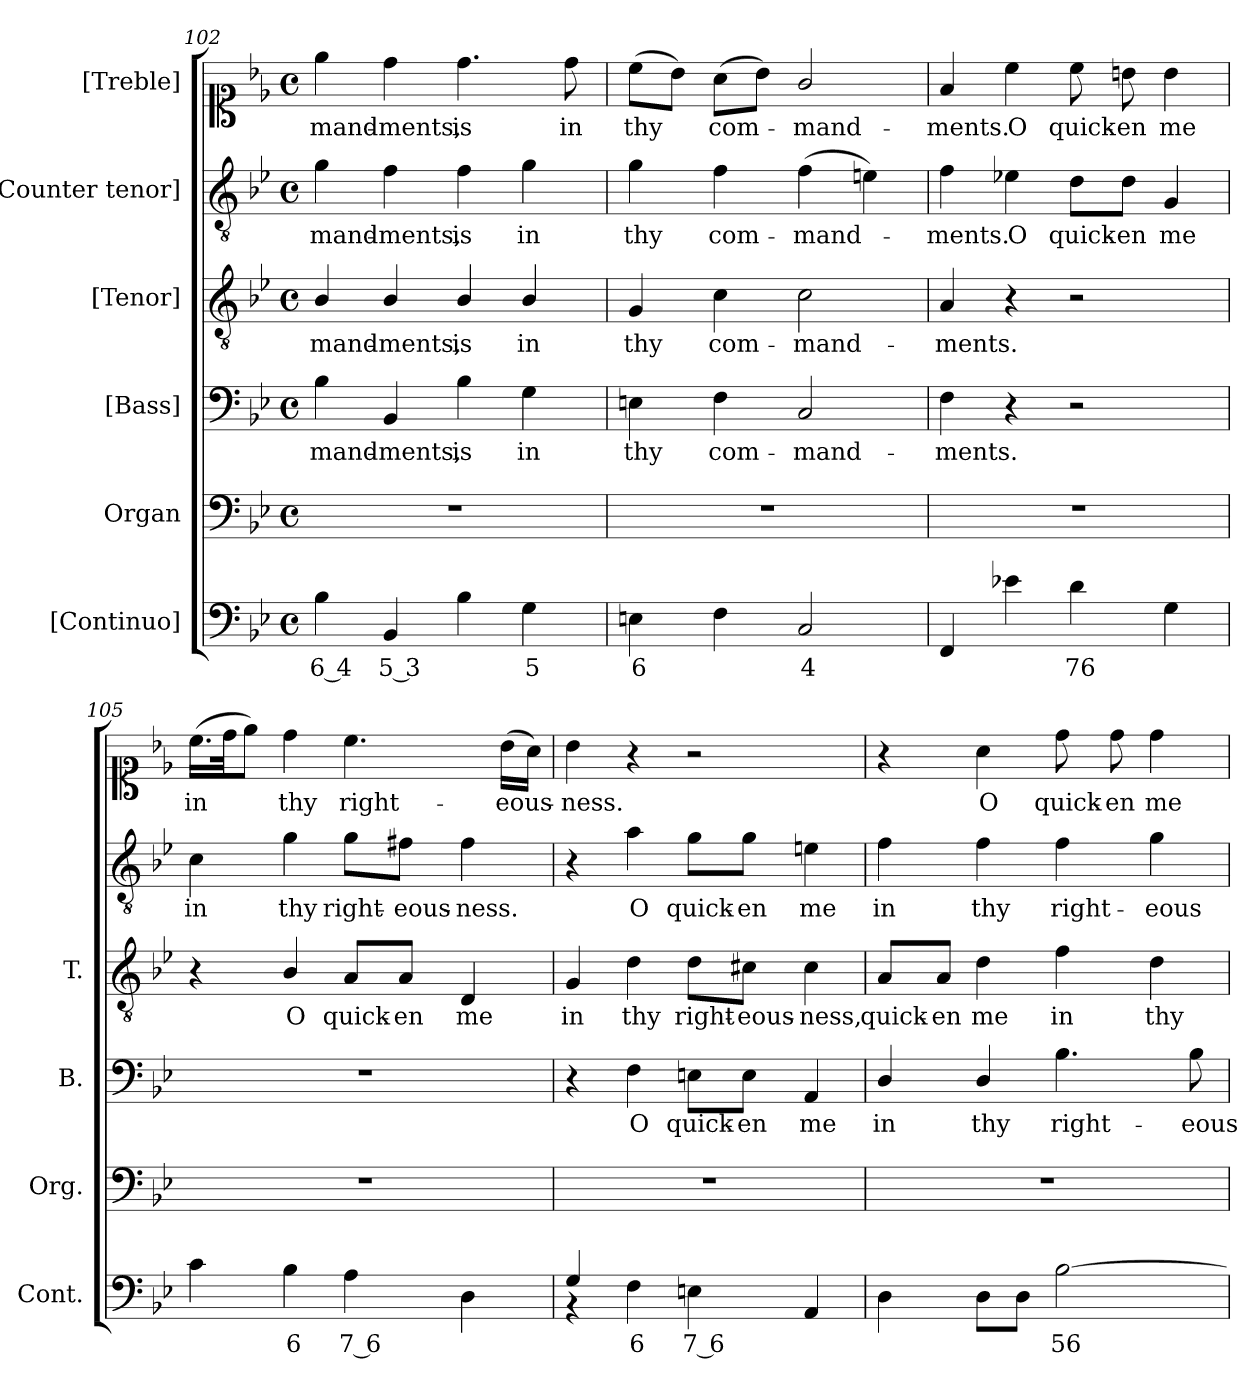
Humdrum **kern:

**kern	**text	**kern	**kern	**text	**kern	**text	**kern	**text	**kern	**text
*part6	*part6	*part5	*part4	*part4	*part3	*part3	*part2	*part2	*part1	*part1
*staff6	*staff6	*staff5	*staff4	*staff4	*staff3	*staff3	*staff2	*staff2	*staff1	*staff1
*I"[Continuo]	*	*I"Organ	*I"[Bass]	*	*I"[Tenor]	*	*I"[Counter tenor]	*	*I"[Treble]	*
*I'Cont.	*	*I'Org.	*I'B.	*	*I'T.	*	*	*	*	*
*clefF4	*	*clefF4	*clefF4	*	*clefGv2	*	*clefGv2	*	*clefC1	*
*	*	*	*	*	*ITrd7c12	*	*ITrd7c12	*	*	*
*k[b-e-]	*	*k[b-e-]	*k[b-e-]	*	*k[b-e-]	*	*k[b-e-]	*	*k[b-e-]	*
*B-:	*	*B-:	*B-:	*	*B-:	*	*B-:	*	*B-:	*
*M4/4	*	*M4/4	*M4/4	*	*M4/4	*	*M4/4	*	*M4/4	*
*met(c)	*	*met(c)	*met(c)	*	*met(c)	*	*met(c)	*	*met(c)	*
=102	=102	=102	=102	=102	=102	=102	=102	=102	=102	=102
!	!LO:LY:b:color=#000000	!	!	!	!	!	!	!	!	!
!	!	!	!	!LO:LY:b:color=#000000	!	!	!	!	!	!
!	!	!	!	!	!	!LO:LY:b:color=#000000	!	!	!	!
!	!	!	!	!	!	!	!	!LO:LY:b:color=#000000	!	!
!	!	!	!	!	!	!	!	!	!	!LO:LY:b:color=#000000
4B-i\	6 4	1r	4B-i\	-mand-	4BB-i/	-mand-	4Gi\	-mand-	4ee-i\	-mand-
!	!LO:LY:b:color=#000000	!	!	!	!	!	!	!	!	!
!	!	!	!	!LO:LY:b:color=#000000	!	!	!	!	!	!
!	!	!	!	!	!	!LO:LY:b:color=#000000	!	!	!	!
!	!	!	!	!	!	!	!	!LO:LY:b:color=#000000	!	!
!	!	!	!	!	!	!	!	!	!	!LO:LY:b:color=#000000
4BB-i/	5 3	.	4BB-i/	-ments,	4BB-i/	-ments,	4Fi\	-ments,	4ddi\	-ments,
!	!	!	!	!LO:LY:b:color=#000000	!	!	!	!	!	!
!	!	!	!	!	!	!LO:LY:b:color=#000000	!	!	!	!
!	!	!	!	!	!	!	!	!LO:LY:b:color=#000000	!	!
!	!	!	!	!	!	!	!	!	!	!LO:LY:b:color=#000000
4B-i\	.	.	4B-i\	is	4BB-i/	is	4Fi\	is	4.ddi\	is
!	!LO:LY:b:color=#000000	!	!	!	!	!	!	!	!	!
!	!	!	!	!LO:LY:b:color=#000000	!	!	!	!	!	!
!	!	!	!	!	!	!LO:LY:b:color=#000000	!	!	!	!
!	!	!	!	!	!	!	!	!LO:LY:b:color=#000000	!	!
4Gi\	5	.	4Gi\	in	4BB-i/	in	4Gi\	in	.	.
!	!	!	!	!	!	!	!	!	!	!LO:LY:b:color=#000000
.	.	.	.	.	.	.	.	.	8ddi\	in
=103	=103	=103	=103	=103	=103	=103	=103	=103	=103	=103
!	!LO:LY:b:color=#000000	!	!	!	!	!	!	!	!	!
!	!	!	!	!LO:LY:b:color=#000000	!	!	!	!	!	!
!	!	!	!	!	!	!LO:LY:b:color=#000000	!	!	!	!
!	!	!	!	!	!	!	!	!LO:LY:b:color=#000000	!	!
!	!	!	!	!	!	!	!	!	!	!LO:LY:b:color=#000000
4Eni\	6	1r	4Eni\	thy	4GGi/	thy	4Gi\	thy	(8cci\L	thy
.	.	.	.	.	.	.	.	.	8b-i\J)	.
!	!	!	!	!LO:LY:b:color=#000000	!	!	!	!	!	!
!	!	!	!	!	!	!LO:LY:b:color=#000000	!	!	!	!
!	!	!	!	!	!	!	!	!LO:LY:b:color=#000000	!	!
!	!	!	!	!	!	!	!	!	!	!LO:LY:b:color=#000000
4Fi\	.	.	4Fi\	com-	4Ci\	com-	4Fi\	com-	(8ai\L	com-
.	.	.	.	.	.	.	.	.	8b-i\J)	.
!	!LO:LY:b:color=#000000	!	!	!	!	!	!	!	!	!
!	!	!	!	!LO:LY:b:color=#000000	!	!	!	!	!	!
!	!	!	!	!	!	!LO:LY:b:color=#000000	!	!	!	!
!	!	!	!	!	!	!	!	!LO:LY:b:color=#000000	!	!
!	!	!	!	!	!	!	!	!	!	!LO:LY:b:color=#000000
2Ci/	4	.	2Ci/	-mand-	2Ci\	-mand-	(4Fi\	-mand-	2gi/	-mand-
.	.	.	.	.	.	.	4Eni\)	.	.	.
!!LO:LB:g=z
=104	=104	=104	=104	=104	=104	=104	=104	=104	=104	=104
!	!	!	!	!LO:LY:b:color=#000000	!	!	!	!	!	!
!	!	!	!	!	!	!LO:LY:b:color=#000000	!	!	!	!
!	!	!	!	!	!	!	!	!LO:LY:b:color=#000000	!	!
!	!	!	!	!	!	!	!	!	!	!LO:LY:b:color=#000000
4FFi/	.	1r	4Fi\	-ments.	4AAi/	-ments.	4Fi\	-ments.	4fi/	-ments.
!	!	!	!	!	!	!	!	!LO:LY:b:color=#000000	!	!
!	!	!	!	!	!	!	!	!	!	!LO:LY:b:color=#000000
4e-Xi\	.	.	4r	.	4r	.	4E-Xi\	O	4cci\	O
!	!LO:LY:b:color=#000000	!	!	!	!	!	!	!	!	!
!	!	!	!	!	!	!	!	!LO:LY:b:color=#000000	!	!
!	!	!	!	!	!	!	!	!	!	!LO:LY:b:color=#000000
4di\	76	.	2r	.	2r	.	8Di\L	quick-	8cci\	quick-
!	!	!	!	!	!	!	!	!LO:LY:b:color=#000000	!	!
!	!	!	!	!	!	!	!	!	!	!LO:LY:b:color=#000000
.	.	.	.	.	.	.	8Di\J	-en	8bni\	-en
!	!	!	!	!	!	!	!	!LO:LY:b:color=#000000	!	!
!	!	!	!	!	!	!	!	!	!	!LO:LY:b:color=#000000
4Gi\	.	.	.	.	.	.	4GGi/	me	4bi\	me
=105	=105	=105	=105	=105	=105	=105	=105	=105	=105	=105
!	!	!	!	!	!	!	!	!LO:LY:b:color=#000000	!	!
!	!	!	!	!	!	!	!	!	!	!LO:LY:b:color=#000000
4ci\	.	1r	1r	.	4r	.	4Ci\	in	(16.cci\LL	in
.	.	.	.	.	.	.	.	.	32ddi\Jk	.
.	.	.	.	.	.	.	.	.	8ee-i\J)	.
!	!LO:LY:b:color=#000000	!	!	!	!	!	!	!	!	!
!	!	!	!	!	!	!LO:LY:b:color=#000000	!	!	!	!
!	!	!	!	!	!	!	!	!LO:LY:b:color=#000000	!	!
!	!	!	!	!	!	!	!	!	!	!LO:LY:b:color=#000000
4B-i\	6	.	.	.	4BB-i/	O	4Gi\	thy	4ddi\	thy
!	!LO:LY:b:color=#000000	!	!	!	!	!	!	!	!	!
!	!	!	!	!	!	!LO:LY:b:color=#000000	!	!	!	!
!	!	!	!	!	!	!	!	!LO:LY:b:color=#000000	!	!
!	!	!	!	!	!	!	!	!	!	!LO:LY:b:color=#000000
4Ai\	7 6	.	.	.	8AAi/L	quick-	8Gi\L	right-	4.cci\	right-
!	!	!	!	!	!	!LO:LY:b:color=#000000	!	!	!	!
!	!	!	!	!	!	!	!	!LO:LY:b:color=#000000	!	!
.	.	.	.	.	8AAi/J	-en	8F#Xi\J	-eous-	.	.
!	!	!	!	!	!	!LO:LY:b:color=#000000	!	!	!	!
!	!	!	!	!	!	!	!	!LO:LY:b:color=#000000	!	!
4Di\	.	.	.	.	4DDi/	me	4F#i\	-ness.	.	.
!	!	!	!	!	!	!	!	!	!	!LO:LY:b:color=#000000
.	.	.	.	.	.	.	.	.	(16b-i\LL	-eous-
.	.	.	.	.	.	.	.	.	16ai\JJ)	.
=106	=106	=106	=106	=106	=106	=106	=106	=106	=106	=106
*^	*	*	*	*	*	*	*	*	*	*
!	!	!	!	!	!	!	!LO:LY:b:color=#000000	!	!	!	!
!	!	!	!	!	!	!	!	!	!	!	!LO:LY:b:color=#000000
4Gi/	4r	.	1r	4r	.	4GGi/	in	4r	.	4b-i\	-ness.
!	!	!LO:LY:b:color=#000000	!	!	!	!	!	!	!	!	!
!	!	!	!	!	!LO:LY:b:color=#000000	!	!	!	!	!	!
!	!	!	!	!	!	!	!LO:LY:b:color=#000000	!	!	!	!
!	!	!	!	!	!	!	!	!	!LO:LY:b:color=#000000	!	!
4ryy	4Fi\	6	.	4Fi\	O	4Di\	thy	4Ai\	O	4r	.
!	!	!LO:LY:b:color=#000000	!	!	!	!	!	!	!	!	!
!	!	!	!	!	!LO:LY:b:color=#000000	!	!	!	!	!	!
!	!	!	!	!	!	!	!LO:LY:b:color=#000000	!	!	!	!
!	!	!	!	!	!	!	!	!	!LO:LY:b:color=#000000	!	!
2ryy	4Eni\	7 6	.	8Eni\L	quick-	8Di\L	right-	8Gi\L	quick-	2r	.
!	!	!	!	!	!LO:LY:b:color=#000000	!	!	!	!	!	!
!	!	!	!	!	!	!	!LO:LY:b:color=#000000	!	!	!	!
!	!	!	!	!	!	!	!	!	!LO:LY:b:color=#000000	!	!
.	.	.	.	8Ei\J	-en	8C#Xi\J	-eous-	8Gi\J	-en	.	.
!	!	!	!	!	!LO:LY:b:color=#000000	!	!	!	!	!	!
!	!	!	!	!	!	!	!LO:LY:b:color=#000000	!	!	!	!
!	!	!	!	!	!	!	!	!	!LO:LY:b:color=#000000	!	!
.	4AAi/	.	.	4AAi/	me	4C#i\	-ness,	4Eni\	me	.	.
*v	*v	*	*	*	*	*	*	*	*	*	*
=107	=107	=107	=107	=107	=107	=107	=107	=107	=107	=107
*^	*	*	*	*	*	*	*	*	*	*
!	!	!	!	!	!LO:LY:b:color=#000000	!	!	!	!	!	!
*v	*v	*	*	*	*	*	*	*	*	*	*
*^	*	*	*	*	*	*	*	*	*	*
!	!	!	!	!	!	!	!LO:LY:b:color=#000000	!	!	!	!
*v	*v	*	*	*	*	*	*	*	*	*	*
*^	*	*	*	*	*	*	*	*	*	*
!	!	!	!	!	!	!	!	!	!LO:LY:b:color=#000000	!	!
*v	*v	*	*	*	*	*	*	*	*	*	*
4Di\	.	1r	4Di/	in	8AAi/L	quick-	4Fi\	in	4r	.
!	!	!	!	!	!	!LO:LY:b:color=#000000	!	!	!	!
.	.	.	.	.	8AAi/J	-en	.	.	.	.
!	!	!	!	!LO:LY:b:color=#000000	!	!	!	!	!	!
!	!	!	!	!	!	!LO:LY:b:color=#000000	!	!	!	!
!	!	!	!	!	!	!	!	!LO:LY:b:color=#000000	!	!
!	!	!	!	!	!	!	!	!	!	!LO:LY:b:color=#000000
8Di\L	.	.	4Di/	thy	4Di\	me	4Fi\	thy	4ai\	O
8Di\J	.	.	.	.	.	.	.	.	.	.
!	!LO:LY:b:color=#000000	!	!	!	!	!	!	!	!	!
!	!	!	!	!LO:LY:b:color=#000000	!	!	!	!	!	!
!	!	!	!	!	!	!LO:LY:b:color=#000000	!	!	!	!
!	!	!	!	!	!	!	!	!LO:LY:b:color=#000000	!	!
!	!	!	!	!	!	!	!	!	!	!LO:LY:b:color=#000000
[2B-i\	56	.	4.B-i\	right-	4Fi\	in	4Fi\	right-	8ddi\	quick-
!	!	!	!	!	!	!	!	!	!	!LO:LY:b:color=#000000
.	.	.	.	.	.	.	.	.	8ddi\	-en
!	!	!	!	!	!	!LO:LY:b:color=#000000	!	!	!	!
!	!	!	!	!	!	!	!	!LO:LY:b:color=#000000	!	!
!	!	!	!	!	!	!	!	!	!	!LO:LY:b:color=#000000
.	.	.	.	.	4Di\	thy	4Gi\	-eous-	4ddi\	me
!	!	!	!	!LO:LY:b:color=#000000	!	!	!	!	!	!
.	.	.	8B-i\	-eous-	.	.	.	.	.	.
=	=	=	=	=	=	=	=	=	=	=
*-	*-	*-	*-	*-	*-	*-	*-	*-	*-	*-
